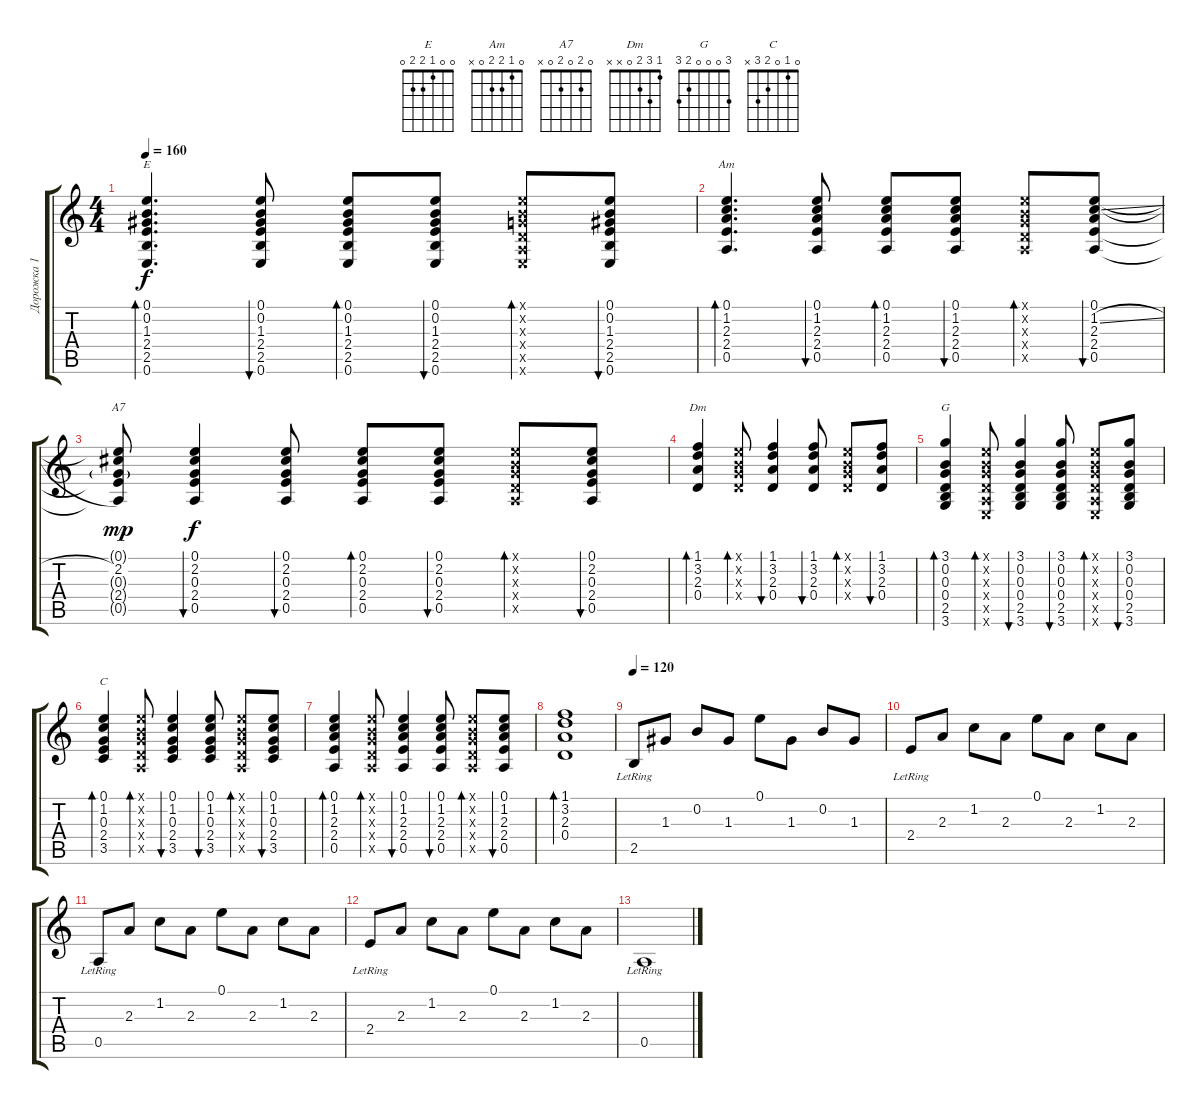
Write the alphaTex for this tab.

\track ("Дорожка 1" "Дорожка 1") {instrument acousticguitarsteel}
\staff {score tabs}
\tuning (E4 B3 G3 D3 A2 E2) {hide}
\chord ("E" 0 0 1 2 2 0)
\chord ("Am" 0 1 2 2 0 x)
\chord ("A7" 0 2 0 2 0 x)
\chord ("Dm" 1 3 2 0 x x)
\chord ("G" 3 0 0 0 2 3)
\chord ("C" 0 1 0 2 3 x)
\ts (4 4)
\tempo 160
\clef g2
\ks c
(0.1 0.2 1.3 2.4 2.5 0.6).4{d bd 30 ch "E" dy f} (0.1 0.2 1.3 2.4 2.5 0.6).8{bu 30} (0.1 0.2 1.3 2.4 2.5 0.6).8{bd 30} (0.1 0.2 1.3 2.4 2.5 0.6).8{bu 30} (0.1{x} 0.2{x} 0.3{x} 0.4{x} 0.5{x} 0.6{x}).8{bd 30} (0.1 0.2 1.3 2.4 2.5 0.6).8{bu 30} |
(0.1 1.2 2.3 2.4 0.5).4{d bd 30 ch "Am"} (0.1 1.2 2.3 2.4 0.5).8{bu 30} (0.1 1.2 2.3 2.4 0.5).8{bd 30} (0.1 1.2 2.3 2.4 0.5).8{bu 30} (0.1{x} 0.2{x} 0.3{x} 0.4{x} 0.5{x}).8{bd 30} (0.1 1.2{sl} 2.3 2.4 0.5).8{bu 30} |
(0.1{t} 2.2 0.3{g} 2.4{t} 0.5{t}).8{ch "A7" dy mp} (0.1 2.2 0.3 2.4 0.5).4{bu 60 dy f} (0.1 2.2 0.3 2.4 0.5).8{bu 30} (0.1 2.2 0.3 2.4 0.5).8{bd 30} (0.1 2.2 0.3 2.4 0.5).8{bu 30} (0.1{x} 0.2{x} 0.3{x} 0.4{x} 0.5{x}).8{bd 30} (0.1 2.2 0.3 2.4 0.5).8{bu 30} |
(1.1 3.2 2.3 0.4).4{bd 30 ch "Dm"} (0.1{x} 0.2{x} 0.3{x} 0.4{x}).8{bd 30} (1.1 3.2 2.3 0.4).4{bu 30} (1.1 3.2 2.3 0.4).8{bu 30} (0.1{x} 0.2{x} 0.3{x} 0.4{x}).8{bd 30} (1.1 3.2 2.3 0.4).8{bu 30} |
(3.1 0.2 0.3 0.4 2.5 3.6).4{bd 60 ch "G"} (0.1{x} 0.2{x} 0.3{x} 0.4{x} 0.5{x} 0.6{x}).8{bd 60} (3.1 0.2 0.3 0.4 2.5 3.6).4{bu 60} (3.1 0.2 0.3 0.4 2.5 3.6).8{bu 60} (0.1{x} 0.2{x} 0.3{x} 0.4{x} 0.5{x} 0.6{x}).8{bd 60} (3.1 0.2 0.3 0.4 2.5 3.6).8{bu 60} |
(0.1 1.2 0.3 2.4 3.5).4{bd 60 ch "C"} (0.1{x} 0.2{x} 0.3{x} 0.4{x} 0.5{x}).8{bd 60} (0.1 1.2 0.3 2.4 3.5).4{bu 60} (0.1 1.2 0.3 2.4 3.5).8{bu 60} (0.1{x} 0.2{x} 0.3{x} 0.4{x} 0.5{x}).8{bd 60} (0.1 1.2 0.3 2.4 3.5).8{bu 60} |
(0.1 1.2 2.3 2.4 0.5).4{bd 60} (0.1{x} 0.2{x} 0.3{x} 0.4{x} 0.5{x}).8{bd 60} (0.1 1.2 2.3 2.4 0.5).4{bu 60} (0.1 1.2 2.3 2.4 0.5).8{bu 60} (0.1{x} 0.2{x} 0.3{x} 0.4{x} 0.5{x}).8{bd 60} (0.1 1.2 2.3 2.4 0.5).8{bu 60} |
(1.1 3.2 2.3 0.4).1{bd 60} |
\tempo 120
2.5{lr}.8 1.3.8 0.2.8 1.3.8 0.1.8 1.3.8 0.2.8 1.3.8 |
2.4{lr}.8 2.3.8 1.2.8 2.3.8 0.1.8 2.3.8 1.2.8 2.3.8 |
0.5{lr}.8 2.3.8 1.2.8 2.3.8 0.1.8 2.3.8 1.2.8 2.3.8 |
2.4{lr}.8 2.3.8 1.2.8 2.3.8 0.1.8 2.3.8 1.2.8 2.3.8 |
0.5{lr}.1
